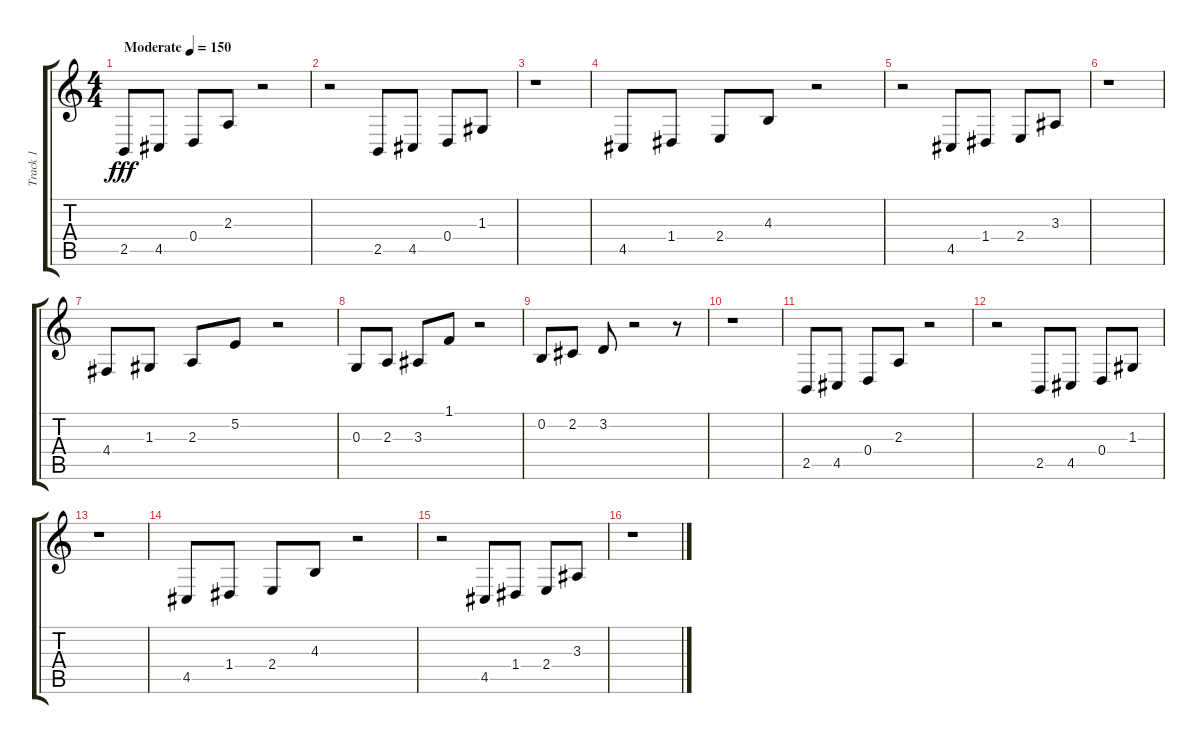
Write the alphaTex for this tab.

\track ("Track 1" "Track 1") {instrument oboe}
\staff {score tabs}
\tuning (E4 B3 G3 D3 A2 E2) {hide}
\ts (4 4)
\tempo (150 "Moderate")
\clef g2
\ks c
2.5.8{dy fff instrument oboe} 4.5.8 0.4.8 2.3.8 r.2 |
r.2 2.5.8 4.5.8 0.4.8 1.3.8 |
r.1 |
4.5.8 1.4.8 2.4.8 4.3.8 r.2 |
r.2 4.5.8 1.4.8 2.4.8 3.3.8 |
r.1 |
4.4.8 1.3.8 2.3.8 5.2.8 r.2 |
0.3.8 2.3.8 3.3.8 1.1.8 r.2 |
0.2.8 2.2.8 3.2.8 r.2 r.8 |
r.1 |
2.5.8 4.5.8 0.4.8 2.3.8 r.2 |
r.2 2.5.8 4.5.8 0.4.8 1.3.8 |
r.1 |
4.5.8 1.4.8 2.4.8 4.3.8 r.2 |
r.2 4.5.8 1.4.8 2.4.8 3.3.8 |
r.1
